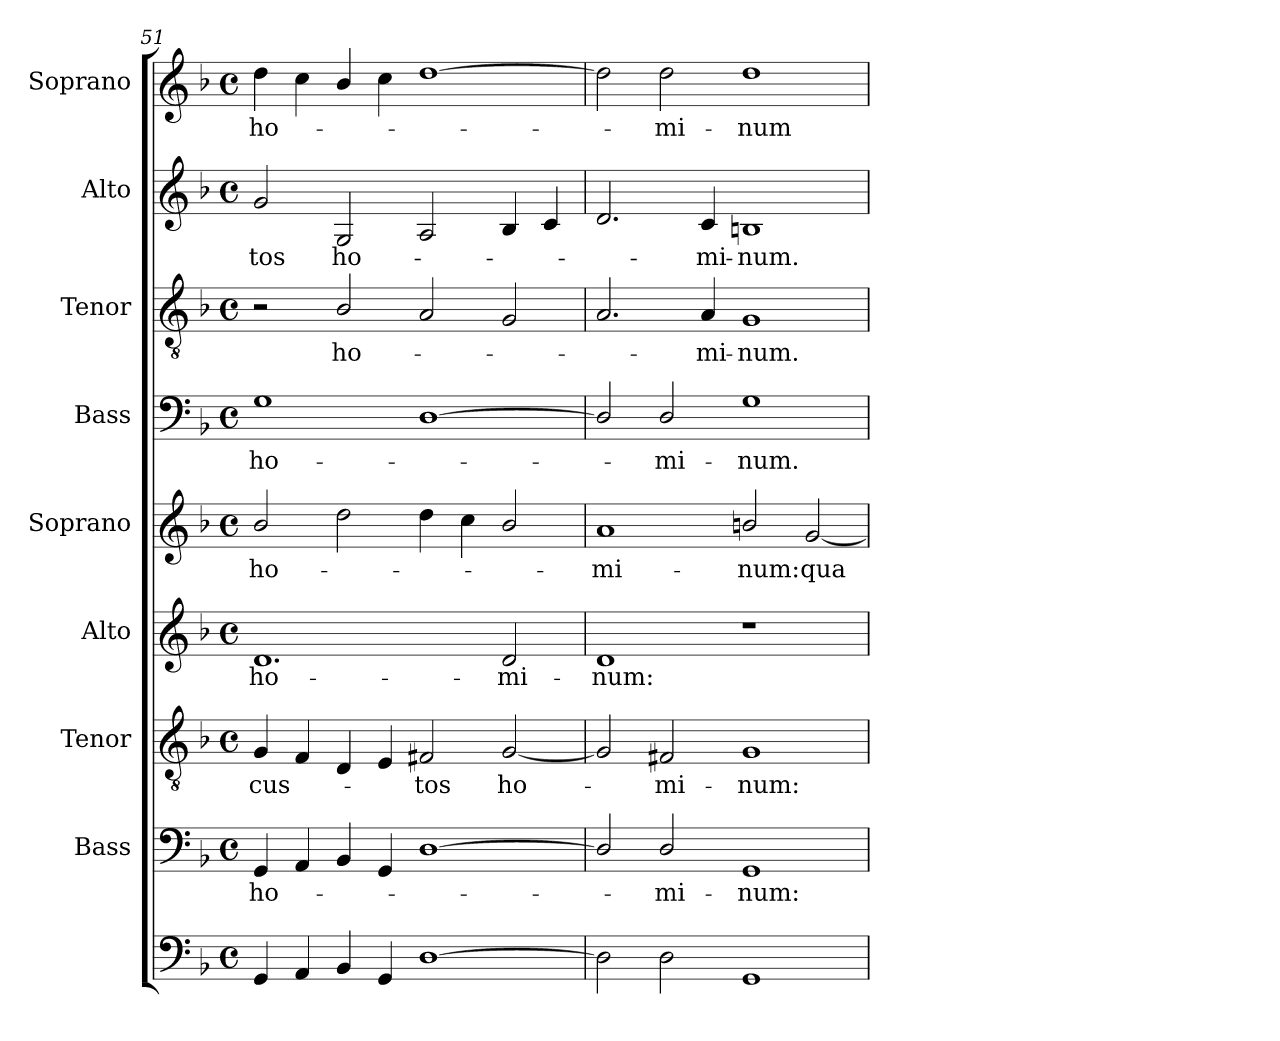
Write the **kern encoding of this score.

**kern	**kern	**text	**kern	**text	**kern	**text	**kern	**text	**kern	**text	**kern	**text	**kern	**text	**kern	**text
*part9	*part8	*part8	*part7	*part7	*part6	*part6	*part5	*part5	*part4	*part4	*part3	*part3	*part2	*part2	*part1	*part1
*staff9	*staff8	*staff8	*staff7	*staff7	*staff6	*staff6	*staff5	*staff5	*staff4	*staff4	*staff3	*staff3	*staff2	*staff2	*staff1	*staff1
*I""Violón y contrabajo"	*I"Bass	*	*I"Tenor	*	*I"Alto	*	*I"Soprano	*	*I"Bass	*	*I"Tenor	*	*I"Alto	*	*I"Soprano	*
*I'Cont.	*I'B.	*	*I'T.	*	*I'A.	*	*I'S.	*	*I'B.	*	*I'T.	*	*I'A.	*	*I'S.	*
!!LO:PB:g=z
*clefF4	*clefF4	*	*clefGv2	*	*clefG2	*	*clefG2	*	*clefF4	*	*clefGv2	*	*clefG2	*	*clefG2	*
*	*	*	*ITrd7c12	*	*	*	*	*	*	*	*ITrd7c12	*	*	*	*	*
*k[b-]	*k[b-]	*	*k[b-]	*	*k[b-]	*	*k[b-]	*	*k[b-]	*	*k[b-]	*	*k[b-]	*	*k[b-]	*
*F:	*F:	*	*F:	*	*F:	*	*F:	*	*F:	*	*F:	*	*F:	*	*F:	*
*M4/4	*M4/4	*	*M4/4	*	*M4/4	*	*M4/4	*	*M4/4	*	*M4/4	*	*M4/4	*	*M4/4	*
*met(c)	*met(c)	*	*met(c)	*	*met(c)	*	*met(c)	*	*met(c)	*	*met(c)	*	*met(c)	*	*met(c)	*
=51	=51	=51	=51	=51	=51	=51	=51	=51	=51	=51	=51	=51	=51	=51	=51	=51
!	!	!LO:LY:b:color=#000000	!	!	!	!	!	!	!	!	!	!	!	!	!	!
!	!	!	!	!LO:LY:b:color=#000000	!	!	!	!	!	!	!	!	!	!	!	!
!	!	!	!	!	!	!LO:LY:b:color=#000000	!	!	!	!	!	!	!	!	!	!
!	!	!	!	!	!	!	!	!LO:LY:b:color=#000000	!	!	!	!	!	!	!	!
!	!	!	!	!	!	!	!	!	!	!LO:LY:b:color=#000000	!	!	!	!	!	!
!	!	!	!	!	!	!	!	!	!	!	!	!	!	!LO:LY:b:color=#000000	!	!
!	!	!	!	!	!	!	!	!	!	!	!	!	!	!	!	!LO:LY:b:color=#000000
4GGi/	4GGi/	ho-	4GGi/	cus-	1.di	ho-	2b-i/	ho-	1Gi	ho-	2r	.	2gi/	-tos	4ddi\	ho-
4AAi/	4AAi/	.	4FFi/	.	.	.	.	.	.	.	.	.	.	.	4cci\	.
!	!	!	!	!	!	!	!	!	!	!	!	!LO:LY:b:color=#000000	!	!	!	!
!	!	!	!	!	!	!	!	!	!	!	!	!	!	!LO:LY:b:color=#000000	!	!
4BB-i/	4BB-i/	.	4DDi/	.	.	.	2ddi\	.	.	.	2BB-i/	ho-	2Gi/	ho-	4b-i/	.
4GGi/	4GGi/	.	4EEi/	.	.	.	.	.	.	.	.	.	.	.	4cci\	.
!	!	!	!	!LO:LY:b:color=#000000	!	!	!	!	!	!	!	!	!	!	!	!
[1Di	[1Di	.	2FF#Xi/	-tos	.	.	4ddi\	.	[1Di	.	2AAi/	.	2Ai/	.	[1ddi	.
.	.	.	.	.	.	.	4cci\	.	.	.	.	.	.	.	.	.
!	!	!	!	!LO:LY:b:color=#000000	!	!	!	!	!	!	!	!	!	!	!	!
!	!	!	!	!	!	!LO:LY:b:color=#000000	!	!	!	!	!	!	!	!	!	!
.	.	.	[2GGi/	ho-	2di/	-mi-	2b-i/	.	.	.	2GGi/	.	4B-i/	.	.	.
.	.	.	.	.	.	.	.	.	.	.	.	.	4ci/	.	.	.
=52	=52	=52	=52	=52	=52	=52	=52	=52	=52	=52	=52	=52	=52	=52	=52	=52
!	!	!	!	!	!	!LO:LY:b:color=#000000	!	!	!	!	!	!	!	!	!	!
!	!	!	!	!	!	!	!	!LO:LY:b:color=#000000	!	!	!	!	!	!	!	!
2Di\]	2Di/]	.	2GGi/]	.	1di	-num:	1ai	-mi-	2Di/]	.	2.AAi/	.	2.di/	.	2ddi\]	.
!	!	!LO:LY:b:color=#000000	!	!	!	!	!	!	!	!	!	!	!	!	!	!
!	!	!	!	!LO:LY:b:color=#000000	!	!	!	!	!	!	!	!	!	!	!	!
!	!	!	!	!	!	!	!	!	!	!LO:LY:b:color=#000000	!	!	!	!	!	!
!	!	!	!	!	!	!	!	!	!	!	!	!	!	!	!	!LO:LY:b:color=#000000
2Di\	2Di/	-mi-	2FF#Xi/	-mi-	.	.	.	.	2Di/	-mi-	.	.	.	.	2ddi\	-mi-
!	!	!	!	!	!	!	!	!	!	!	!	!LO:LY:b:color=#000000	!	!	!	!
!	!	!	!	!	!	!	!	!	!	!	!	!	!	!LO:LY:b:color=#000000	!	!
.	.	.	.	.	.	.	.	.	.	.	4AAi/	-mi-	4ci/	-mi-	.	.
!	!	!LO:LY:b:color=#000000	!	!	!	!	!	!	!	!	!	!	!	!	!	!
!	!	!	!	!LO:LY:b:color=#000000	!	!	!	!	!	!	!	!	!	!	!	!
!	!	!	!	!	!	!	!	!LO:LY:b:color=#000000	!	!	!	!	!	!	!	!
!	!	!	!	!	!	!	!	!	!	!LO:LY:b:color=#000000	!	!	!	!	!	!
!	!	!	!	!	!	!	!	!	!	!	!	!LO:LY:b:color=#000000	!	!	!	!
!	!	!	!	!	!	!	!	!	!	!	!	!	!	!LO:LY:b:color=#000000	!	!
!	!	!	!	!	!	!	!	!	!	!	!	!	!	!	!	!LO:LY:b:color=#000000
1GGi	1GGi	-num:	1GGi	-num:	1r	.	2bi/	-num:	1Gi	-num.	1GGi	-num.	1Bni	-num.	1ddi	-num
!	!	!	!	!	!	!	!	!LO:LY:b:color=#000000	!	!	!	!	!	!	!	!
.	.	.	.	.	.	.	[2gi/	qua-	.	.	.	.	.	.	.	.
=	=	=	=	=	=	=	=	=	=	=	=	=	=	=	=	=
*-	*-	*-	*-	*-	*-	*-	*-	*-	*-	*-	*-	*-	*-	*-	*-	*-
